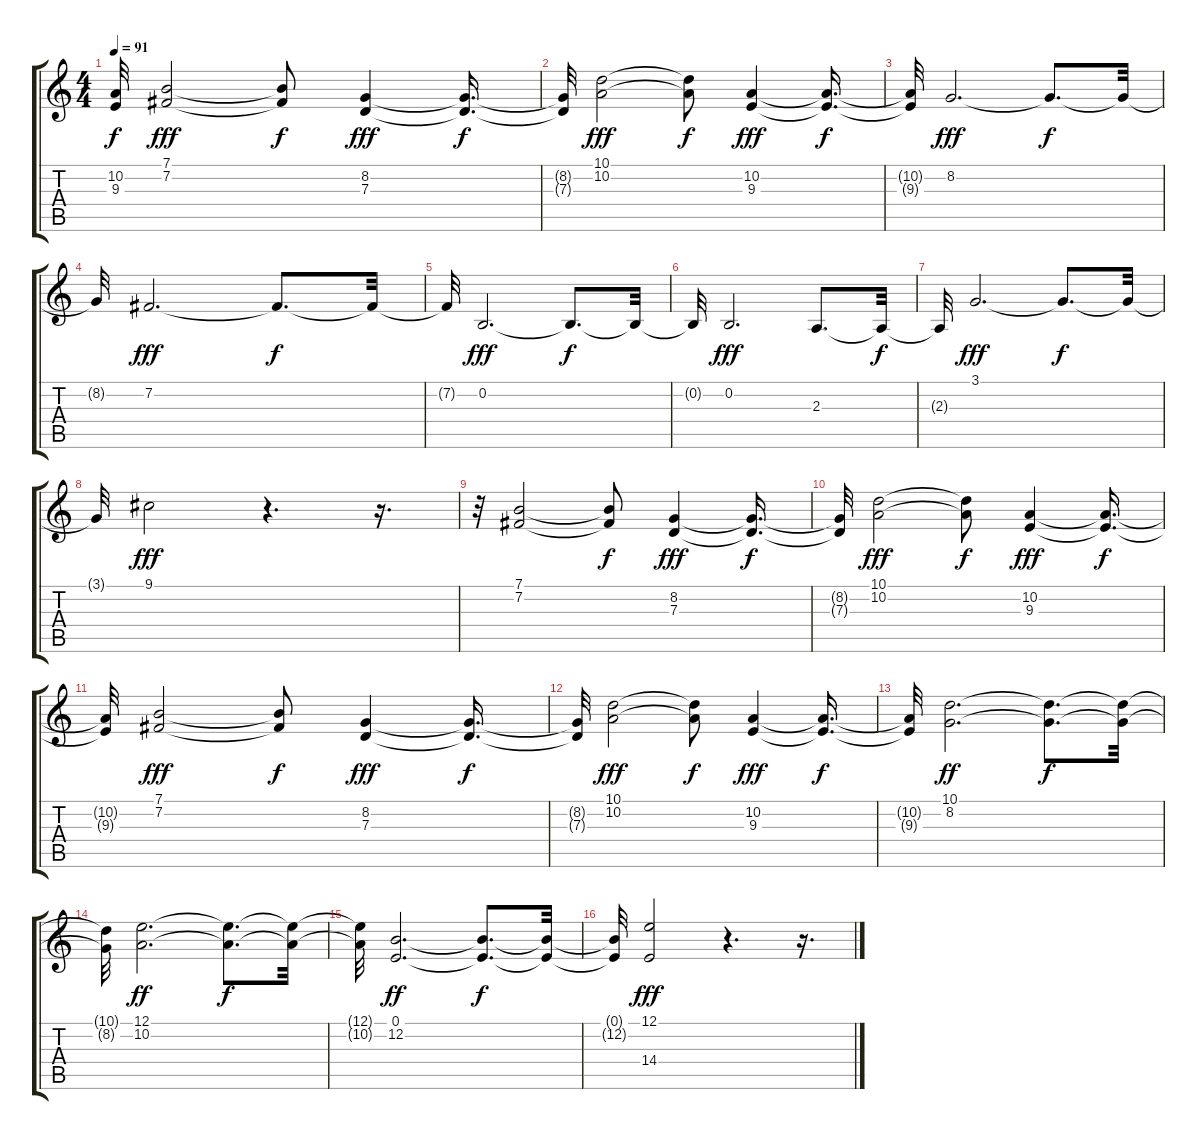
\track "" {instrument stringensemble1}
\staff {score tabs}
\tuning (E4 B3 G3 D3 A2 E2) {hide}
\ts (4 4)
\tempo 91
\clef g2
\ks c
(10.2{t} 9.3{t}).32{dy f} (7.1 7.2).2{dy fff} (7.1{t} 7.2{t}).8{dy f} (8.2 7.3).4{dy fff} (8.2{t} 7.3{t}).16{d dy f} |
(8.2{t} 7.3{t}).32 (10.1 10.2).2{dy fff} (10.1{t} 10.2{t}).8{dy f} (10.2 9.3).4{dy fff} (10.2{t} 9.3{t}).16{d dy f} |
(10.2{t} 9.3{t}).32 8.2.2{d dy fff} 8.2{t}.8{d dy f} 8.2{t}.32 |
8.2{t}.32 7.2.2{d dy fff} 7.2{t}.8{d dy f} 7.2{t}.32 |
7.2{t}.32 0.2.2{d dy fff} 0.2{t}.8{d dy f} 0.2{t}.32 |
0.2{t}.32 0.2.2{d dy fff} 2.3.8{d} 2.3{t}.32{dy f} |
2.3{t}.32 3.1.2{d dy fff} 3.1{t}.8{d dy f} 3.1{t}.32 |
3.1{t}.32 9.1.2{dy fff} r.4{d} r.16{d} |
r.32 (7.1 7.2).2 (7.1{t} 7.2{t}).8{dy f} (8.2 7.3).4{dy fff} (8.2{t} 7.3{t}).16{d dy f} |
(8.2{t} 7.3{t}).32 (10.1 10.2).2{dy fff} (10.1{t} 10.2{t}).8{dy f} (10.2 9.3).4{dy fff} (10.2{t} 9.3{t}).16{d dy f} |
(10.2{t} 9.3{t}).32 (7.1 7.2).2{dy fff} (7.1{t} 7.2{t}).8{dy f} (8.2 7.3).4{dy fff} (8.2{t} 7.3{t}).16{d dy f} |
(8.2{t} 7.3{t}).32 (10.1 10.2).2{dy fff} (10.1{t} 10.2{t}).8{dy f} (10.2 9.3).4{dy fff} (10.2{t} 9.3{t}).16{d dy f} |
(10.2{t} 9.3{t}).32 (10.1 8.2).2{d dy ff} (10.1{t} 8.2{t}).8{d dy f} (10.1{t} 8.2{t}).32 |
(10.1{t} 8.2{t}).32 (12.1 10.2).2{d dy ff} (12.1{t} 10.2{t}).8{d dy f} (12.1{t} 10.2{t}).32 |
(12.1{t} 10.2{t}).32 (0.1 12.2).2{d dy ff} (0.1{t} 12.2{t}).8{d dy f} (0.1{t} 12.2{t}).32 |
(0.1{t} 12.2{t}).32 (12.1 14.4).2{dy fff} r.4{d} r.16{d}
